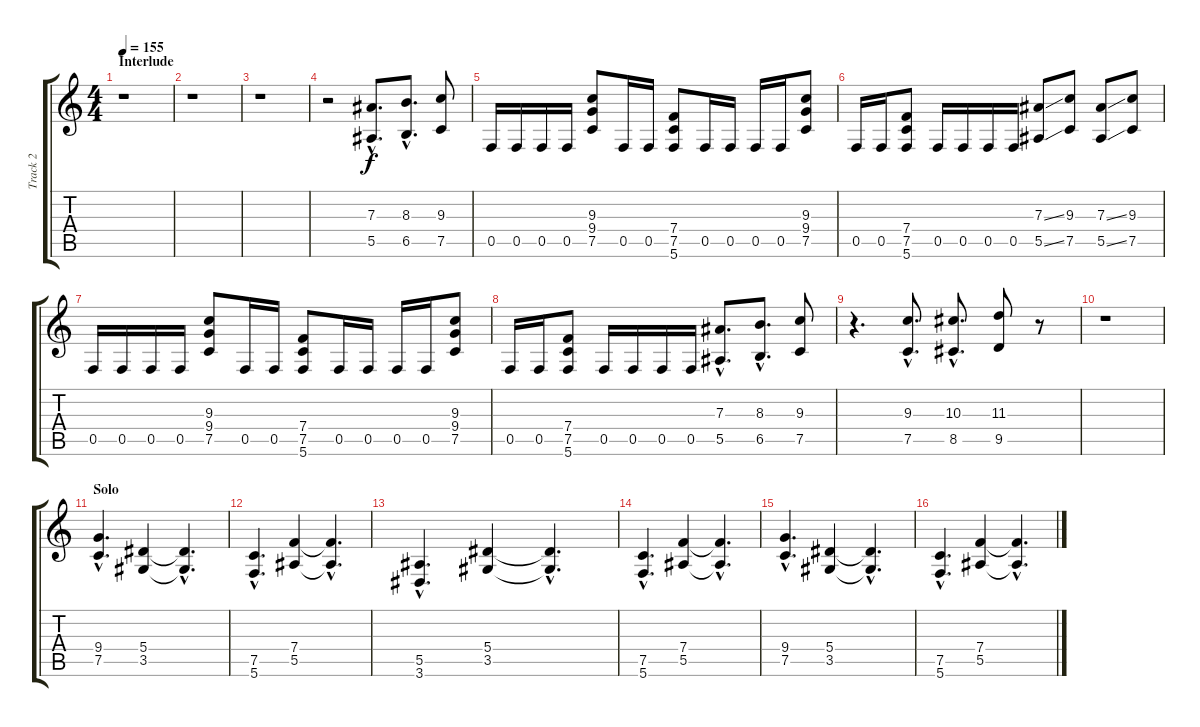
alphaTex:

\track ("Track 2" "Track 2") {instrument distortionguitar}
\staff {score tabs}
\tuning (C4 G3 Eb3 Bb2 F2 C2) {hide}
\ts (4 4)
\section ("" "Interlude")
\tempo 155
\clef g2
\ks c
r.1{dy f} |
r.1 |
r.1 |
r.2 (7.3{hac} 5.5{hac}).8{d} (8.3{hac} 6.5{hac}).8{d} (9.3 7.5).8 |
0.5.16 0.5.16 0.5.16 0.5.16 (9.3 9.4 7.5).8 0.5.16 0.5.16 (7.4 7.5 5.6).8 0.5.16 0.5.16 0.5.16 0.5.16 (9.3 9.4 7.5).8 |
0.5.16 0.5.16 (7.4 7.5 5.6).8 0.5.16 0.5.16 0.5.16 0.5.16 (7.3{ss} 5.5{ss}).8 (9.3 7.5).8 (7.3{ss} 5.5{ss}).8 (9.3 7.5).8 |
0.5.16 0.5.16 0.5.16 0.5.16 (9.3 9.4 7.5).8 0.5.16 0.5.16 (7.4 7.5 5.6).8 0.5.16 0.5.16 0.5.16 0.5.16 (9.3 9.4 7.5).8 |
0.5.16 0.5.16 (7.4 7.5 5.6).8 0.5.16 0.5.16 0.5.16 0.5.16 (7.3{hac} 5.5{hac}).8{d} (8.3{hac} 6.5{hac}).8{d} (9.3 7.5).8 |
r.4{d} (9.3{hac} 7.5{hac}).8{d} (10.3{hac} 8.5{hac}).8{d} (11.3 9.5).8 r.8 |
r.1 |
\section ("" "Solo")
(9.4{hac} 7.5{hac}).4{d} (5.4 3.5).4 (5.4{hac t} 3.5{hac t}).4{d} |
(7.5{hac} 5.6{hac}).4{d} (7.4 5.5).4 (7.4{hac t} 5.5{hac t}).4{d} |
(5.5{hac} 3.6{hac}).4{d} (5.4 3.5).4 (5.4{hac t} 3.5{hac t}).4{d} |
(7.5{hac} 5.6{hac}).4{d} (7.4 5.5).4 (7.4{hac t} 5.5{hac t}).4{d} |
(9.4{hac} 7.5{hac}).4{d} (5.4 3.5).4 (5.4{hac t} 3.5{hac t}).4{d} |
(7.5{hac} 5.6{hac}).4{d} (7.4 5.5).4 (7.4{hac t} 5.5{hac t}).4{d}
